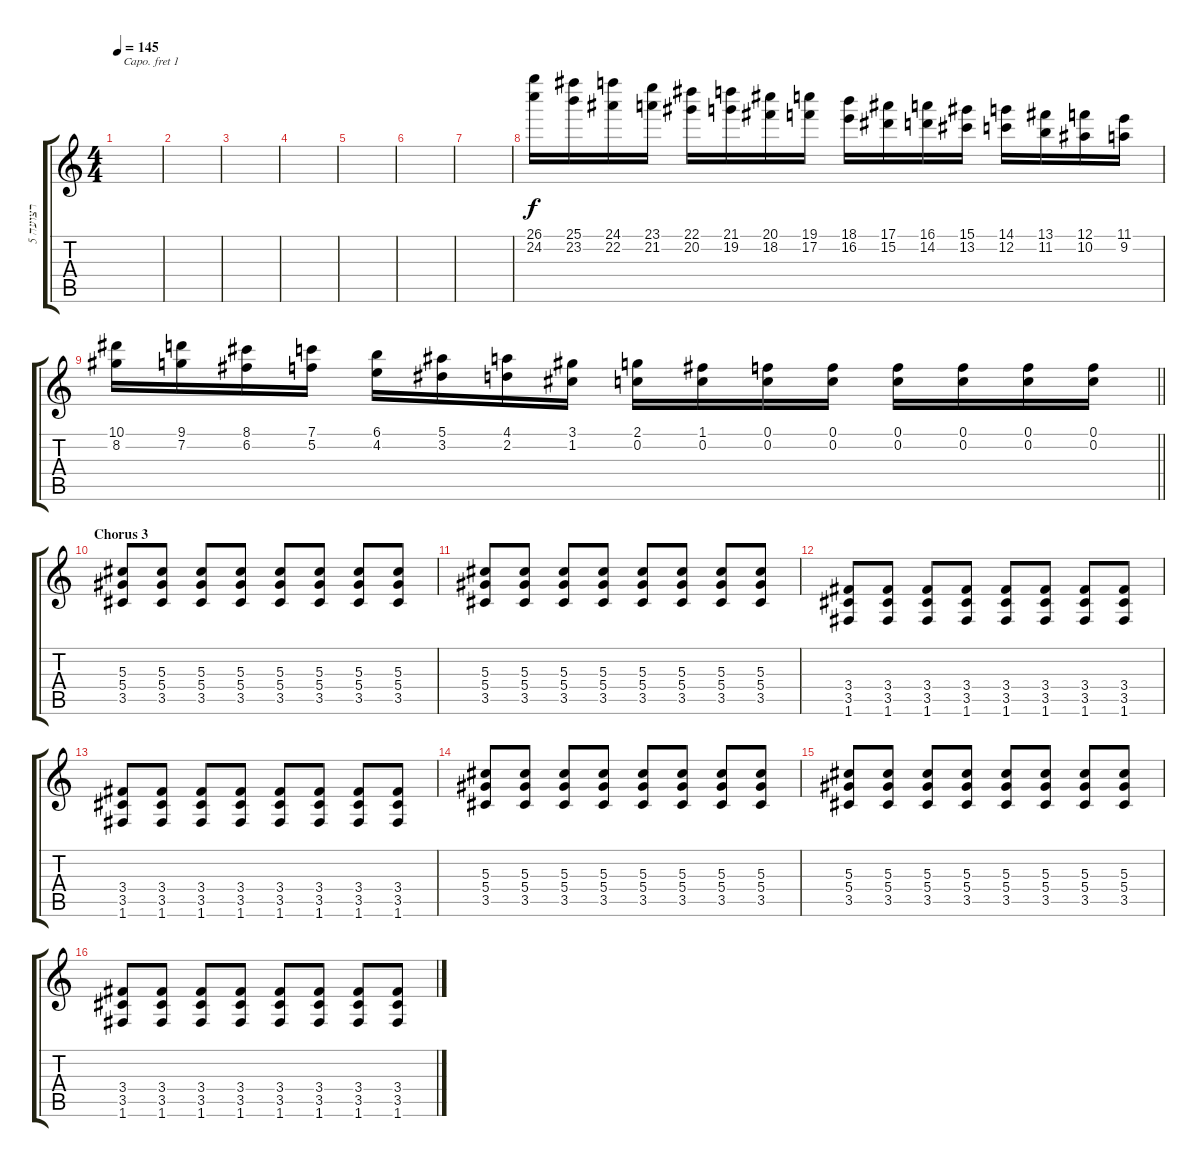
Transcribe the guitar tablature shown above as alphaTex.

\track ("רצועה 5" "רצועה 5") {instrument distortionguitar}
\staff {score tabs}
\capo 1
\tuning (E4 B3 G3 D3 A2 E2) {hide}
\ts (4 4)
\tempo 145
\clef g2
\ks c
|
|
|
|
|
|
|
(26.1 24.2).16{volume 16} (25.1 23.2).16 (24.1 22.2).16 (23.1 21.2).16 (22.1 20.2).16 (21.1 19.2).16 (20.1 18.2).16 (19.1 17.2).16 (18.1 16.2).16 (17.1 15.2).16 (16.1 14.2).16 (15.1 13.2).16 (14.1 12.2).16 (13.1 11.2).16 (12.1 10.2).16 (11.1 9.2).16 |
\barLineRight lightlight
(10.1 8.2).16 (9.1 7.2).16 (8.1 6.2).16 (7.1 5.2).16 (6.1 4.2).16 (5.1 3.2).16 (4.1 2.2).16 (3.1 1.2).16 (2.1 0.2).16 (1.1 0.2).16 (0.1 0.2).16 (0.1 0.2).16 (0.1 0.2).16 (0.1 0.2).16 (0.1 0.2).16 (0.1 0.2).16 |
\section ("" "Chorus 3")
(5.3 5.4 3.5).8{volume 11} (5.3 5.4 3.5).8 (5.3 5.4 3.5).8 (5.3 5.4 3.5).8 (5.3 5.4 3.5).8 (5.3 5.4 3.5).8 (5.3 5.4 3.5).8 (5.3 5.4 3.5).8 |
(5.3 5.4 3.5).8 (5.3 5.4 3.5).8 (5.3 5.4 3.5).8 (5.3 5.4 3.5).8 (5.3 5.4 3.5).8 (5.3 5.4 3.5).8 (5.3 5.4 3.5).8 (5.3 5.4 3.5).8 |
(3.4 3.5 1.6).8 (3.4 3.5 1.6).8 (3.4 3.5 1.6).8 (3.4 3.5 1.6).8 (3.4 3.5 1.6).8 (3.4 3.5 1.6).8 (3.4 3.5 1.6).8 (3.4 3.5 1.6).8 |
(3.4 3.5 1.6).8 (3.4 3.5 1.6).8 (3.4 3.5 1.6).8 (3.4 3.5 1.6).8 (3.4 3.5 1.6).8 (3.4 3.5 1.6).8 (3.4 3.5 1.6).8 (3.4 3.5 1.6).8 |
(5.3 5.4 3.5).8 (5.3 5.4 3.5).8 (5.3 5.4 3.5).8 (5.3 5.4 3.5).8 (5.3 5.4 3.5).8 (5.3 5.4 3.5).8 (5.3 5.4 3.5).8 (5.3 5.4 3.5).8 |
(5.3 5.4 3.5).8 (5.3 5.4 3.5).8 (5.3 5.4 3.5).8 (5.3 5.4 3.5).8 (5.3 5.4 3.5).8 (5.3 5.4 3.5).8 (5.3 5.4 3.5).8 (5.3 5.4 3.5).8 |
(3.4 3.5 1.6).8 (3.4 3.5 1.6).8 (3.4 3.5 1.6).8 (3.4 3.5 1.6).8 (3.4 3.5 1.6).8 (3.4 3.5 1.6).8 (3.4 3.5 1.6).8 (3.4 3.5 1.6).8
